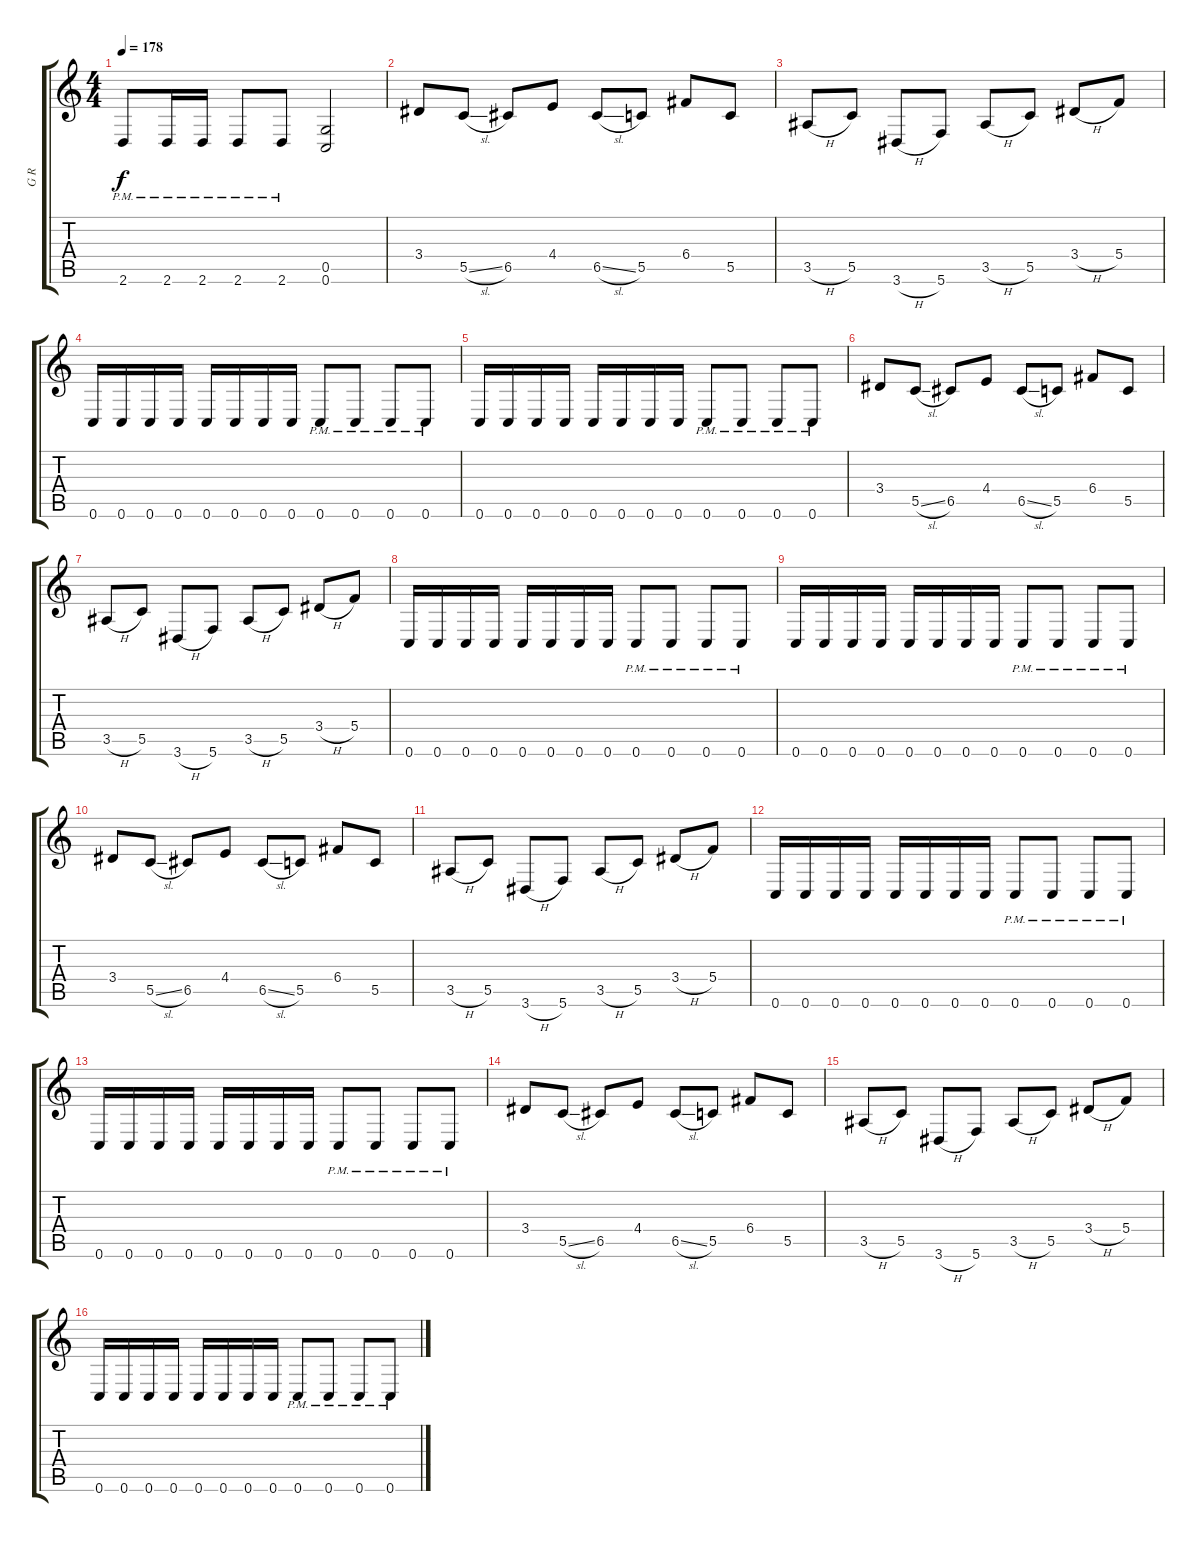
\track ("G R" "G R") {instrument overdrivenguitar}
\staff {score tabs}
\tuning (D4 A3 F3 C3 G2 C2) {hide}
\ts (4 4)
\tempo 178
\clef g2
\ks c
2.6{pm}.8{dy f} 2.6{pm}.16 2.6{pm}.16 2.6{pm}.8 2.6{pm}.8 (0.5 0.6).2 |
3.4.8 5.5{sl}.8 6.5.8 4.4.8 6.5{sl}.8 5.5.8 6.4.8 5.5.8 |
3.5{h}.8 5.5.8 3.6{h}.8 5.6.8 3.5{h}.8 5.5.8 3.4{h}.8 5.4.8 |
0.6.16 0.6.16 0.6.16 0.6.16 0.6.16 0.6.16 0.6.16 0.6.16 0.6{pm}.8 0.6{pm}.8 0.6{pm}.8 0.6{pm}.8 |
0.6.16 0.6.16 0.6.16 0.6.16 0.6.16 0.6.16 0.6.16 0.6.16 0.6{pm}.8 0.6{pm}.8 0.6{pm}.8 0.6{pm}.8 |
3.4.8 5.5{sl}.8 6.5.8 4.4.8 6.5{sl}.8 5.5.8 6.4.8 5.5.8 |
3.5{h}.8 5.5.8 3.6{h}.8 5.6.8 3.5{h}.8 5.5.8 3.4{h}.8 5.4.8 |
0.6.16 0.6.16 0.6.16 0.6.16 0.6.16 0.6.16 0.6.16 0.6.16 0.6{pm}.8 0.6{pm}.8 0.6{pm}.8 0.6{pm}.8 |
0.6.16 0.6.16 0.6.16 0.6.16 0.6.16 0.6.16 0.6.16 0.6.16 0.6{pm}.8 0.6{pm}.8 0.6{pm}.8 0.6{pm}.8 |
3.4.8 5.5{sl}.8 6.5.8 4.4.8 6.5{sl}.8 5.5.8 6.4.8 5.5.8 |
3.5{h}.8 5.5.8 3.6{h}.8 5.6.8 3.5{h}.8 5.5.8 3.4{h}.8 5.4.8 |
0.6.16 0.6.16 0.6.16 0.6.16 0.6.16 0.6.16 0.6.16 0.6.16 0.6{pm}.8 0.6{pm}.8 0.6{pm}.8 0.6{pm}.8 |
0.6.16 0.6.16 0.6.16 0.6.16 0.6.16 0.6.16 0.6.16 0.6.16 0.6{pm}.8 0.6{pm}.8 0.6{pm}.8 0.6{pm}.8 |
3.4.8 5.5{sl}.8 6.5.8 4.4.8 6.5{sl}.8 5.5.8 6.4.8 5.5.8 |
3.5{h}.8 5.5.8 3.6{h}.8 5.6.8 3.5{h}.8 5.5.8 3.4{h}.8 5.4.8 |
0.6.16 0.6.16 0.6.16 0.6.16 0.6.16 0.6.16 0.6.16 0.6.16 0.6{pm}.8 0.6{pm}.8 0.6{pm}.8 0.6{pm}.8
